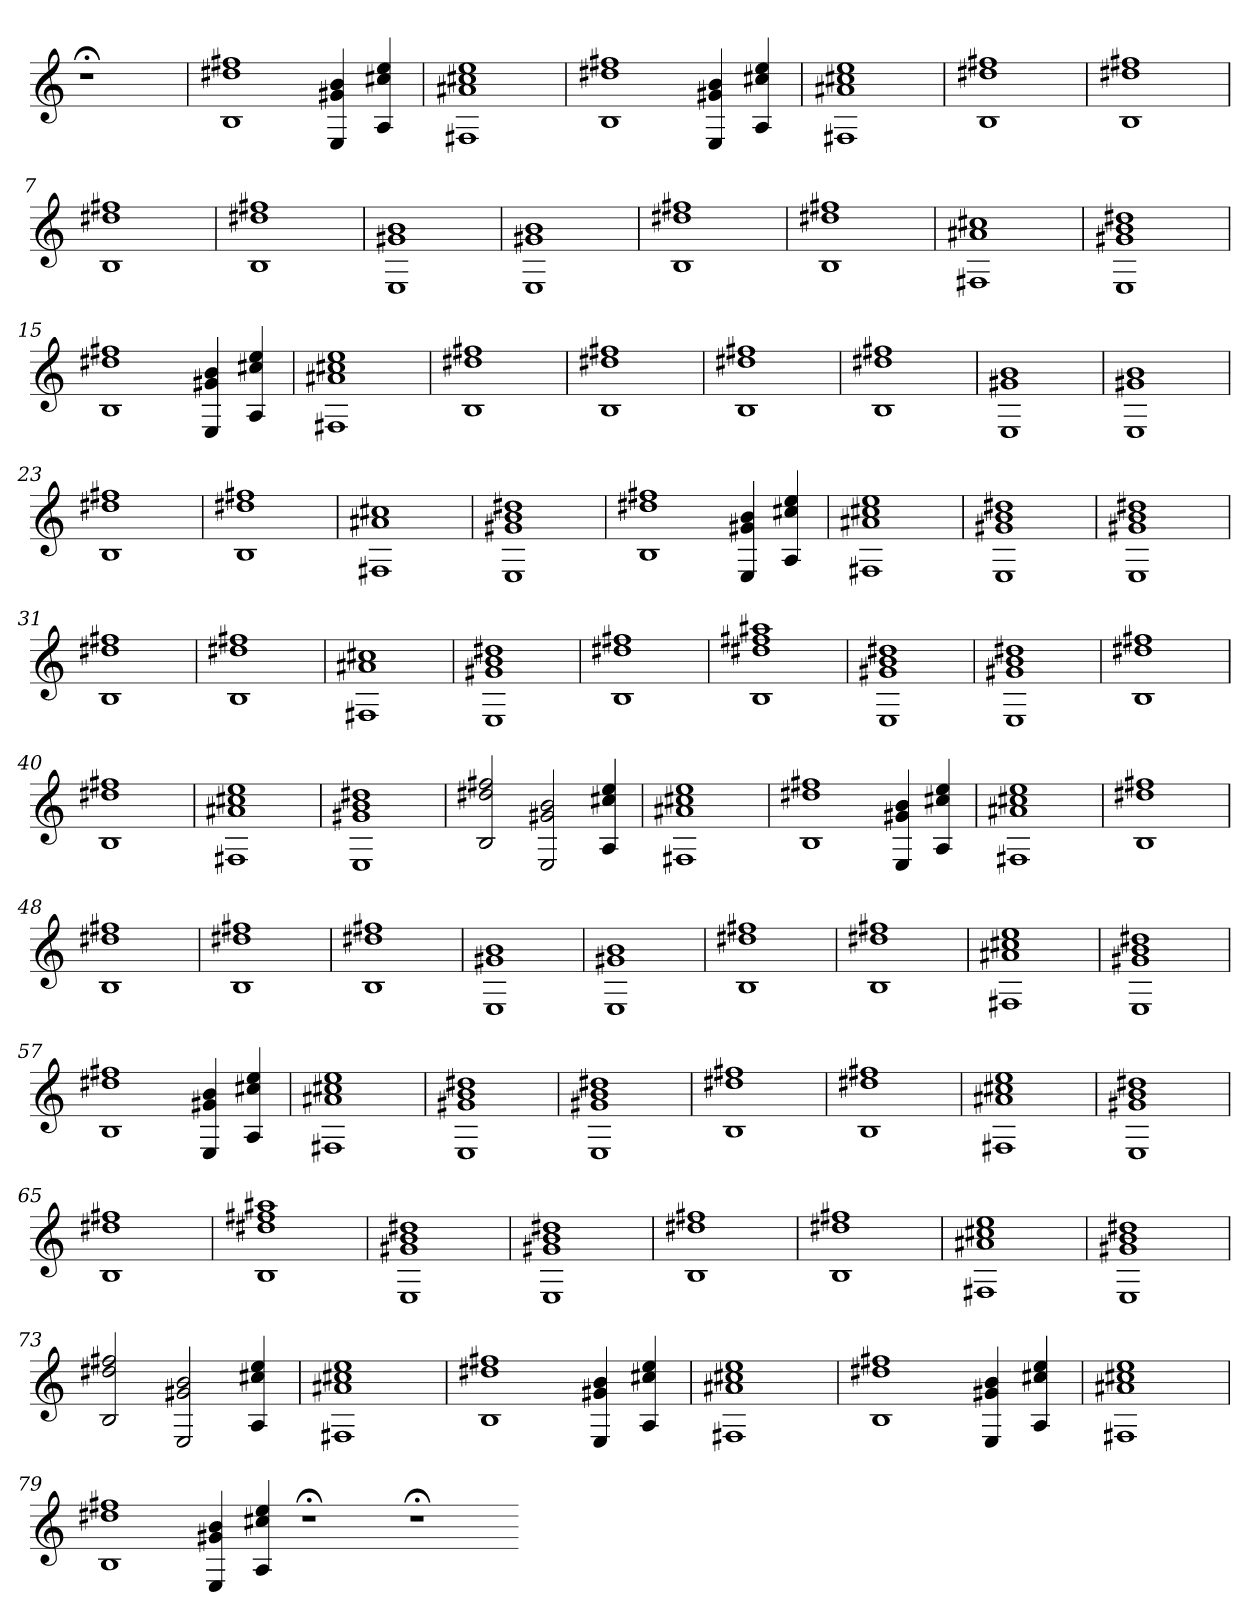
**kern
*part1
*staff1
=
1r;<
=1
1B 1dd#X 1ff#X
4E 4g#X 4b
4A 4cc#X 4ee
=2
1F#X 1a#X 1cc#X 1ee
=3
1B 1dd#X 1ff#X
4E 4g#X 4b
4A 4cc#X 4ee
=4
1F#X 1a#X 1cc#X 1ee
=5
1B 1dd#X 1ff#X
=6
1B 1dd#X 1ff#X
=7
1B 1dd#X 1ff#X
=8
1B 1dd#X 1ff#X
=9
1E 1g#X 1b
=10
1E 1g#X 1b
=11
1B 1dd#X 1ff#X
=12
1B 1dd#X 1ff#X
=13
1F#X 1a#X 1cc#X
=14
1E 1g#X 1b 1dd#X
=15
1B 1dd#X 1ff#X
4E 4g#X 4b
4A 4cc#X 4ee
=16
1F#X 1a#X 1cc#X 1ee
=17
1B 1dd#X 1ff#X
=18
1B 1dd#X 1ff#X
=19
1B 1dd#X 1ff#X
=20
1B 1dd#X 1ff#X
=21
1E 1g#X 1b
=22
1E 1g#X 1b
=23
1B 1dd#X 1ff#X
=24
1B 1dd#X 1ff#X
=25
1F#X 1a#X 1cc#X
=26
1E 1g#X 1b 1dd#X
=27
1B 1dd#X 1ff#X
4E 4g#X 4b
4A 4cc#X 4ee
=28
1F#X 1a#X 1cc#X 1ee
=29
1E 1g#X 1b 1dd#X
=30
1E 1g#X 1b 1dd#X
=31
1B 1dd#X 1ff#X
=32
1B 1dd#X 1ff#X
=33
1F#X 1a#X 1cc#X
=34
1E 1g#X 1b 1dd#X
=35
1B 1dd#X 1ff#X
=36
1B 1dd#X 1ff#X 1aa#X
=37
1E 1g#X 1b 1dd#X
=38
1E 1g#X 1b 1dd#X
=39
1B 1dd#X 1ff#X
=40
1B 1dd#X 1ff#X
=41
1F#X 1a#X 1cc#X 1ee
=42
1E 1g#X 1b 1dd#X
=43
2B 2dd#X 2ff#X
2E 2g#X 2b
4A 4cc#X 4ee
=44
1F#X 1a#X 1cc#X 1ee
=45
1B 1dd#X 1ff#X
4E 4g#X 4b
4A 4cc#X 4ee
=46
1F#X 1a#X 1cc#X 1ee
=47
1B 1dd#X 1ff#X
=48
1B 1dd#X 1ff#X
=49
1B 1dd#X 1ff#X
=50
1B 1dd#X 1ff#X
=51
1E 1g#X 1b
=52
1E 1g#X 1b
=53
1B 1dd#X 1ff#X
=54
1B 1dd#X 1ff#X
=55
1F#X 1a#X 1cc#X 1ee
=56
1E 1g#X 1b 1dd#X
=57
1B 1dd#X 1ff#X
4E 4g#X 4b
4A 4cc#X 4ee
=58
1F#X 1a#X 1cc#X 1ee
=59
1E 1g#X 1b 1dd#X
=60
1E 1g#X 1b 1dd#X
=61
1B 1dd#X 1ff#X
=62
1B 1dd#X 1ff#X
=63
1F#X 1a#X 1cc#X 1ee
=64
1E 1g#X 1b 1dd#X
=65
1B 1dd#X 1ff#X
=66
1B 1dd#X 1ff#X 1aa#X
=67
1E 1g#X 1b 1dd#X
=68
1E 1g#X 1b 1dd#X
=69
1B 1dd#X 1ff#X
=70
1B 1dd#X 1ff#X
=71
1F#X 1a#X 1cc#X 1ee
=72
1E 1g#X 1b 1dd#X
=73
2B 2dd#X 2ff#X
2E 2g#X 2b
4A 4cc#X 4ee
=74
1F#X 1a#X 1cc#X 1ee
=75
1B 1dd#X 1ff#X
4E 4g#X 4b
4A 4cc#X 4ee
=76
1F#X 1a#X 1cc#X 1ee
=77
1B 1dd#X 1ff#X
4E 4g#X 4b
4A 4cc#X 4ee
=78
1F#X 1a#X 1cc#X 1ee
=79
1B 1dd#X 1ff#X
4E 4g#X 4b
4A 4cc#X 4ee
1r;<
1r;<
=-
*-
